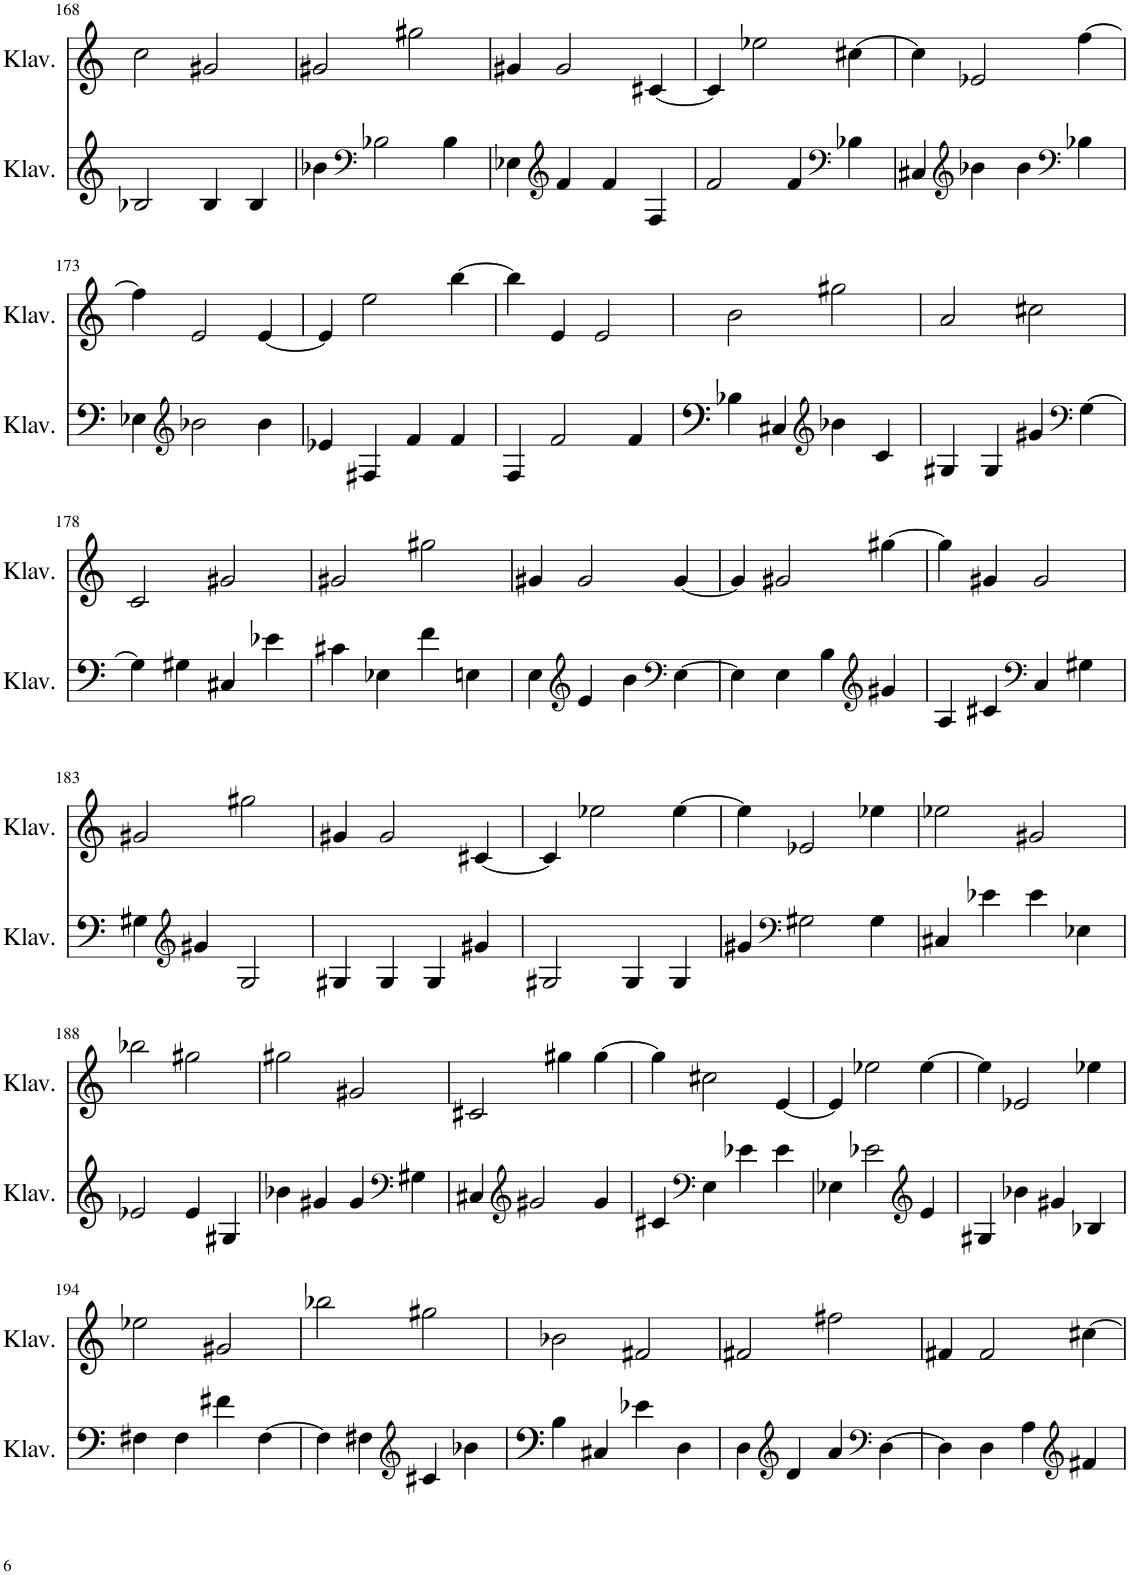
**kern	**kern
*part2	*part1
*staff2	*staff1
*I"Klavier	*I"Klavier
*I'Klav.	*I'Klav.
!!LO:PB:g=z
*clefG2	*clefG2
*k[]	*k[]
*M4/4	*M4/4
=168	=168
2B-X/	2cc\
4B-/	2g#X/
4B-/	.
=169	=169
4b-X\	2g#X/
*clefF4	*
2B-X\	.
.	2gg#X\
4B-\	.
=170	=170
4E-X\	4g#X/
*clefG2	*
4f/	2g#/
4f/	.
4F/	[4c#X/
=171	=171
2f/	4c#/]
.	2ee-X\
4f/	.
*clefF4	*
4B-X\	[4cc#X\
=172	=172
4C#X/	4cc#\]
*clefG2	*
4b-X\	2e-X/
4b-\	.
*clefF4	*
4B-X\	[4ff\
!!LO:LB:g=z
=173	=173
4E-X\	4ff\]
*clefG2	*
2b-X\	2e/
4b-\	[4e/
=174	=174
4e-X/	4e/]
4F#X/	2ee\
4f/	.
4f/	[4bb\
=175	=175
4F/	4bb\]
2f/	4e/
.	2e/
4f/	.
=176	=176
4B-X\	2b\
4C#X/	.
*clefG2	*
4b-X\	2gg#X\
4c/	.
=177	=177
4G#X/	2a/
4G#/	.
4g#X/	2cc#X\
*clefF4	*
[4G#\	.
!!LO:LB:g=z
=178	=178
4G#\]	2c/
4G#X\	.
4C#X/	2g#X/
4e-X\	.
=179	=179
4c#X\	2g#X/
4E-X\	.
4f\	2gg#X\
4En\	.
=180	=180
4E\	4g#X/
*clefG2	*
4e/	2g#/
4b\	.
*clefF4	*
[4E\	[4g#/
=181	=181
4E\]	4g#/]
4E\	2g#X/
4B\	.
*clefG2	*
4g#X/	[4gg#X\
=182	=182
4A/	4gg#\]
4c#X/	4g#X/
*clefF4	*
4C/	2g#/
4G#X\	.
!!LO:LB:g=z
=183	=183
4G#X\	2g#X/
*clefG2	*
4g#X/	.
2G#/	2gg#X\
=184	=184
4G#X/	4g#X/
4G#/	2g#/
4G#/	.
4g#X/	[4c#X/
=185	=185
2G#X/	4c#/]
.	2ee-X\
4G#/	.
4G#/	[4ee-\
=186	=186
4g#X/	4ee-\]
*clefF4	*
2G#X\	2e-X/
4G#\	4ee-X\
=187	=187
4C#X/	2ee-X\
4e-X\	.
4e-\	2g#X/
4E-X\	.
!!LO:LB:g=z
=188	=188
2e-X/	2bb-X\
4e-/	2gg#X\
4G#X/	.
=189	=189
4b-X\	2gg#X\
4g#X/	.
4g#/	2g#X/
*clefF4	*
4G#X\	.
=190	=190
4C#X/	2c#X/
*clefG2	*
2g#X/	.
.	4gg#X\
4g#/	[4gg#\
=191	=191
4c#X/	4gg#\]
*clefF4	*
4E\	2cc#X\
4e-X\	.
4e-\	[4e/
=192	=192
4E-X\	4e/]
2e-X\	2ee-X\
*clefG2	*
4e-/	[4ee-\
=193	=193
4G#X/	4ee-\]
4b-X\	2e-X/
4g#X/	.
4B-X/	4ee-X\
!!LO:LB:g=z
=194	=194
4F#X\	2ee-X\
4F#\	.
4f#X\	2g#X/
[4F#\	.
=195	=195
4F#\]	2bb-X\
4F#X\	.
*clefG2	*
4c#X/	2gg#X\
4b-X\	.
=196	=196
4B\	2b-X\
4C#X/	.
4e-X\	2f#X/
4D\	.
=197	=197
4D\	2f#X/
*clefG2	*
4d/	.
4a/	2ff#X\
*clefF4	*
[4D\	.
=198	=198
4D\]	4f#X/
4D\	2f#/
4A\	.
*clefG2	*
4f#X/	[4cc#X\
=	=
*-	*-
